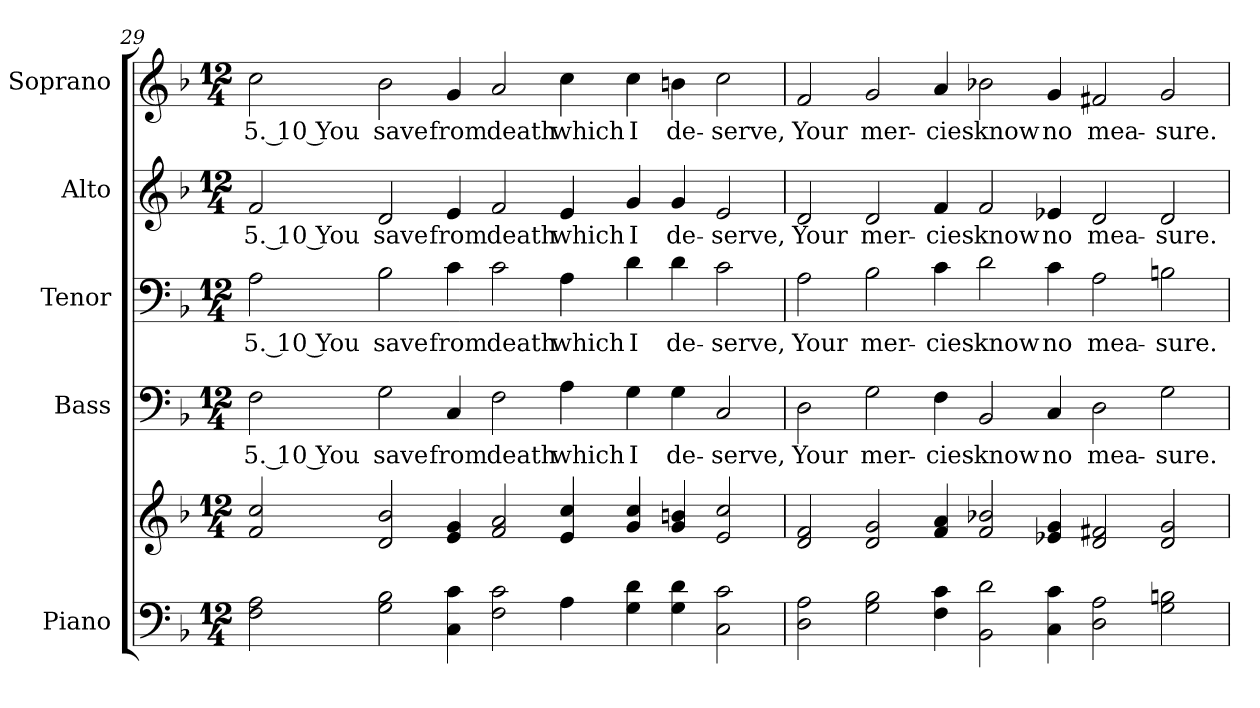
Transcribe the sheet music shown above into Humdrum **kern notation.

**kern	**kern	**kern	**text	**kern	**text	**kern	**text	**kern	**text
*part5	*part5	*part4	*part4	*part3	*part3	*part2	*part2	*part1	*part1
*staff6	*staff5	*staff4	*staff4	*staff3	*staff3	*staff2	*staff2	*staff1	*staff1
*I"Piano	*	*I"Bass	*	*I"Tenor	*	*I"Alto	*	*I"Soprano	*
*I'Pno.	*	*I'B.	*	*I'T.	*	*I'A.	*	*I'S.	*
!!LO:PB:g=z
*clefF4	*clefG2	*clefF4	*	*clefF4	*	*clefG2	*	*clefG2	*
*k[b-]	*k[b-]	*k[b-]	*	*k[b-]	*	*k[b-]	*	*k[b-]	*
*d:	*d:	*d:	*	*d:	*	*d:	*	*d:	*
*M12/4	*M12/4	*M12/4	*	*M12/4	*	*M12/4	*	*M12/4	*
=29	=29	=29	=29	=29	=29	=29	=29	=29	=29
!	!	!	!LO:LY:b:color=#000000	!	!	!	!	!	!
!	!	!	!	!	!LO:LY:b:color=#000000	!	!	!	!
!	!	!	!	!	!	!	!LO:LY:b:color=#000000	!	!
!	!	!	!	!	!	!	!	!	!LO:LY:b:color=#000000
2Fi\ 2Ai	2fi/ 2cci	2Fi\	5. 10 You	2Ai\	5. 10 You	2fi/	5. 10 You	2cci\	5. 10 You
!	!	!	!LO:LY:b:color=#000000	!	!	!	!	!	!
!	!	!	!	!	!LO:LY:b:color=#000000	!	!	!	!
!	!	!	!	!	!	!	!LO:LY:b:color=#000000	!	!
!	!	!	!	!	!	!	!	!	!LO:LY:b:color=#000000
2Gi\ 2B-i	2di/ 2b-i	2Gi\	save	2B-i\	save	2di/	save	2b-i\	save
!	!	!	!LO:LY:b:color=#000000	!	!	!	!	!	!
!	!	!	!	!	!LO:LY:b:color=#000000	!	!	!	!
!	!	!	!	!	!	!	!LO:LY:b:color=#000000	!	!
!	!	!	!	!	!	!	!	!	!LO:LY:b:color=#000000
4Ci\ 4ci	4ei/ 4gi	4Ci/	from	4ci\	from	4ei/	from	4gi/	from
!	!	!	!LO:LY:b:color=#000000	!	!	!	!	!	!
!	!	!	!	!	!LO:LY:b:color=#000000	!	!	!	!
!	!	!	!	!	!	!	!LO:LY:b:color=#000000	!	!
!	!	!	!	!	!	!	!	!	!LO:LY:b:color=#000000
2Fi\ 2ci	2fi/ 2ai	2Fi\	death	2ci\	death	2fi/	death	2ai/	death
!	!	!	!LO:LY:b:color=#000000	!	!	!	!	!	!
!	!	!	!	!	!LO:LY:b:color=#000000	!	!	!	!
!	!	!	!	!	!	!	!LO:LY:b:color=#000000	!	!
!	!	!	!	!	!	!	!	!	!LO:LY:b:color=#000000
4Ai\	4ei/ 4cci	4Ai\	which	4Ai\	which	4ei/	which	4cci\	which
!	!	!	!LO:LY:b:color=#000000	!	!	!	!	!	!
!	!	!	!	!	!LO:LY:b:color=#000000	!	!	!	!
!	!	!	!	!	!	!	!LO:LY:b:color=#000000	!	!
!	!	!	!	!	!	!	!	!	!LO:LY:b:color=#000000
4Gi\ 4di	4gi/ 4cci	4Gi\	I	4di\	I	4gi/	I	4cci\	I
!	!	!	!LO:LY:b:color=#000000	!	!	!	!	!	!
!	!	!	!	!	!LO:LY:b:color=#000000	!	!	!	!
!	!	!	!	!	!	!	!LO:LY:b:color=#000000	!	!
!	!	!	!	!	!	!	!	!	!LO:LY:b:color=#000000
4Gi\ 4di	4gi/ 4bni	4Gi\	de-	4di\	de-	4gi/	de-	4bni\	de-
!	!	!	!LO:LY:b:color=#000000	!	!	!	!	!	!
!	!	!	!	!	!LO:LY:b:color=#000000	!	!	!	!
!	!	!	!	!	!	!	!LO:LY:b:color=#000000	!	!
!	!	!	!	!	!	!	!	!	!LO:LY:b:color=#000000
2Ci\ 2ci	2ei/ 2cci	2Ci/	-serve,	2ci\	-serve,	2ei/	-serve,	2cci\	-serve,
!!LO:PB:g=z
=30	=30	=30	=30	=30	=30	=30	=30	=30	=30
!	!	!	!LO:LY:b:color=#000000	!	!	!	!	!	!
!	!	!	!	!	!LO:LY:b:color=#000000	!	!	!	!
!	!	!	!	!	!	!	!LO:LY:b:color=#000000	!	!
!	!	!	!	!	!	!	!	!	!LO:LY:b:color=#000000
2Di\ 2Ai	2di/ 2fi	2Di\	Your	2Ai\	Your	2di/	Your	2fi/	Your
!	!	!	!LO:LY:b:color=#000000	!	!	!	!	!	!
!	!	!	!	!	!LO:LY:b:color=#000000	!	!	!	!
!	!	!	!	!	!	!	!LO:LY:b:color=#000000	!	!
!	!	!	!	!	!	!	!	!	!LO:LY:b:color=#000000
2Gi\ 2B-i	2di/ 2gi	2Gi\	mer-	2B-i\	mer-	2di/	mer-	2gi/	mer-
!	!	!	!LO:LY:b:color=#000000	!	!	!	!	!	!
!	!	!	!	!	!LO:LY:b:color=#000000	!	!	!	!
!	!	!	!	!	!	!	!LO:LY:b:color=#000000	!	!
!	!	!	!	!	!	!	!	!	!LO:LY:b:color=#000000
4Fi\ 4ci	4fi/ 4ai	4Fi\	-cies	4ci\	-cies	4fi/	-cies	4ai/	-cies
!	!	!	!LO:LY:b:color=#000000	!	!	!	!	!	!
!	!	!	!	!	!LO:LY:b:color=#000000	!	!	!	!
!	!	!	!	!	!	!	!LO:LY:b:color=#000000	!	!
!	!	!	!	!	!	!	!	!	!LO:LY:b:color=#000000
2BB-i\ 2di	2fi/ 2b-Xi	2BB-i/	know	2di\	know	2fi/	know	2b-Xi\	know
!	!	!	!LO:LY:b:color=#000000	!	!	!	!	!	!
!	!	!	!	!	!LO:LY:b:color=#000000	!	!	!	!
!	!	!	!	!	!	!	!LO:LY:b:color=#000000	!	!
!	!	!	!	!	!	!	!	!	!LO:LY:b:color=#000000
4Ci\ 4ci	4e-Xi/ 4gi	4Ci/	no	4ci\	no	4e-Xi/	no	4gi/	no
!	!	!	!LO:LY:b:color=#000000	!	!	!	!	!	!
!	!	!	!	!	!LO:LY:b:color=#000000	!	!	!	!
!	!	!	!	!	!	!	!LO:LY:b:color=#000000	!	!
!	!	!	!	!	!	!	!	!	!LO:LY:b:color=#000000
2Di\ 2Ai	2di/ 2f#Xi	2Di\	mea-	2Ai\	mea-	2di/	mea-	2f#Xi/	mea-
!	!	!	!LO:LY:b:color=#000000	!	!	!	!	!	!
!	!	!	!	!	!LO:LY:b:color=#000000	!	!	!	!
!	!	!	!	!	!	!	!LO:LY:b:color=#000000	!	!
!	!	!	!	!	!	!	!	!	!LO:LY:b:color=#000000
2Gi\ 2Bni	2di/ 2gi	2Gi\	-sure.	2Bni\	-sure.	2di/	-sure.	2gi/	-sure.
=	=	=	=	=	=	=	=	=	=
*-	*-	*-	*-	*-	*-	*-	*-	*-	*-
